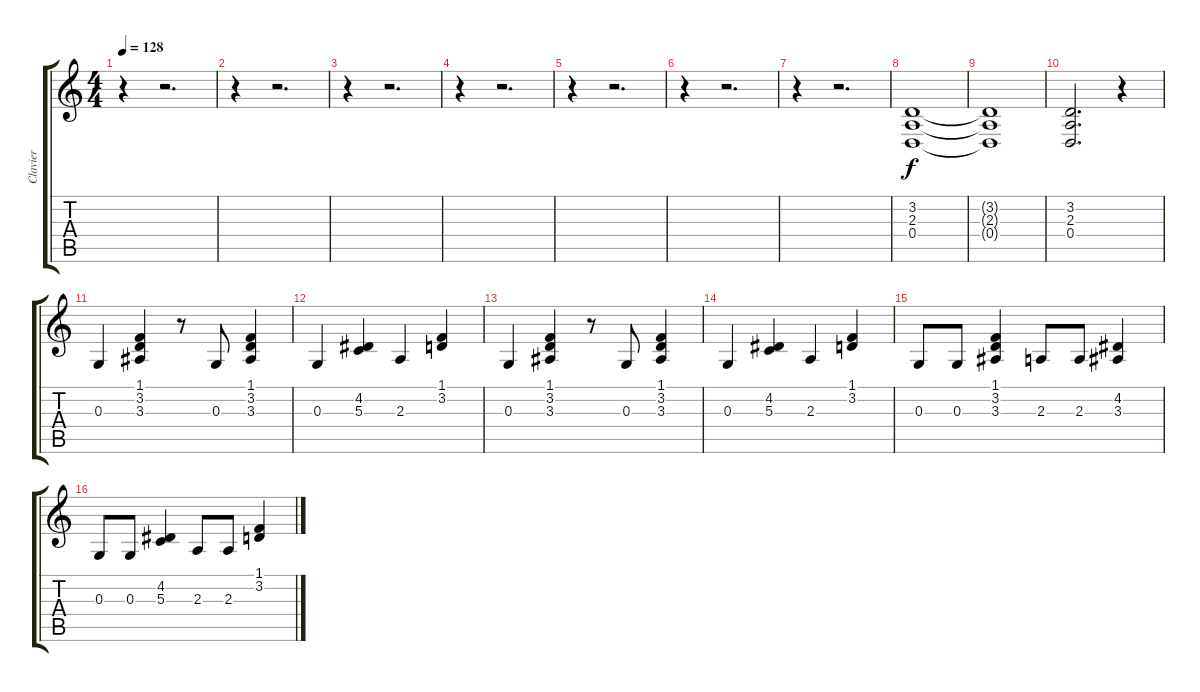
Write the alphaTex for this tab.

\track ("Clavier" "Clavier") {instrument electricpiano2}
\staff {score tabs}
\tuning (E4 B3 G3 D3 A2 E2) {hide}
\ts (4 4)
\tempo 128
\clef g2
\ks c
r.4{dy f} r.2{d} |
r.4 r.2{d} |
r.4 r.2{d} |
r.4 r.2{d} |
r.4 r.2{d} |
r.4 r.2{d} |
r.4 r.2{d} |
(3.2 2.3 0.4).1 |
(3.2{t} 2.3{t} 0.4{t}).1 |
(3.2 2.3 0.4).2{d} r.4 |
0.3.4 (1.1 3.2 3.3).4 r.8 0.3.8 (1.1 3.2 3.3).4 |
0.3.4 (4.2 5.3).4 2.3.4 (1.1 3.2).4 |
0.3.4 (1.1 3.2 3.3).4 r.8 0.3.8 (1.1 3.2 3.3).4 |
0.3.4 (4.2 5.3).4 2.3.4 (1.1 3.2).4 |
0.3.8 0.3.8 (1.1 3.2 3.3).4 2.3.8 2.3.8 (4.2 3.3).4 |
0.3.8 0.3.8 (4.2 5.3).4 2.3.8 2.3.8 (1.1 3.2).4
